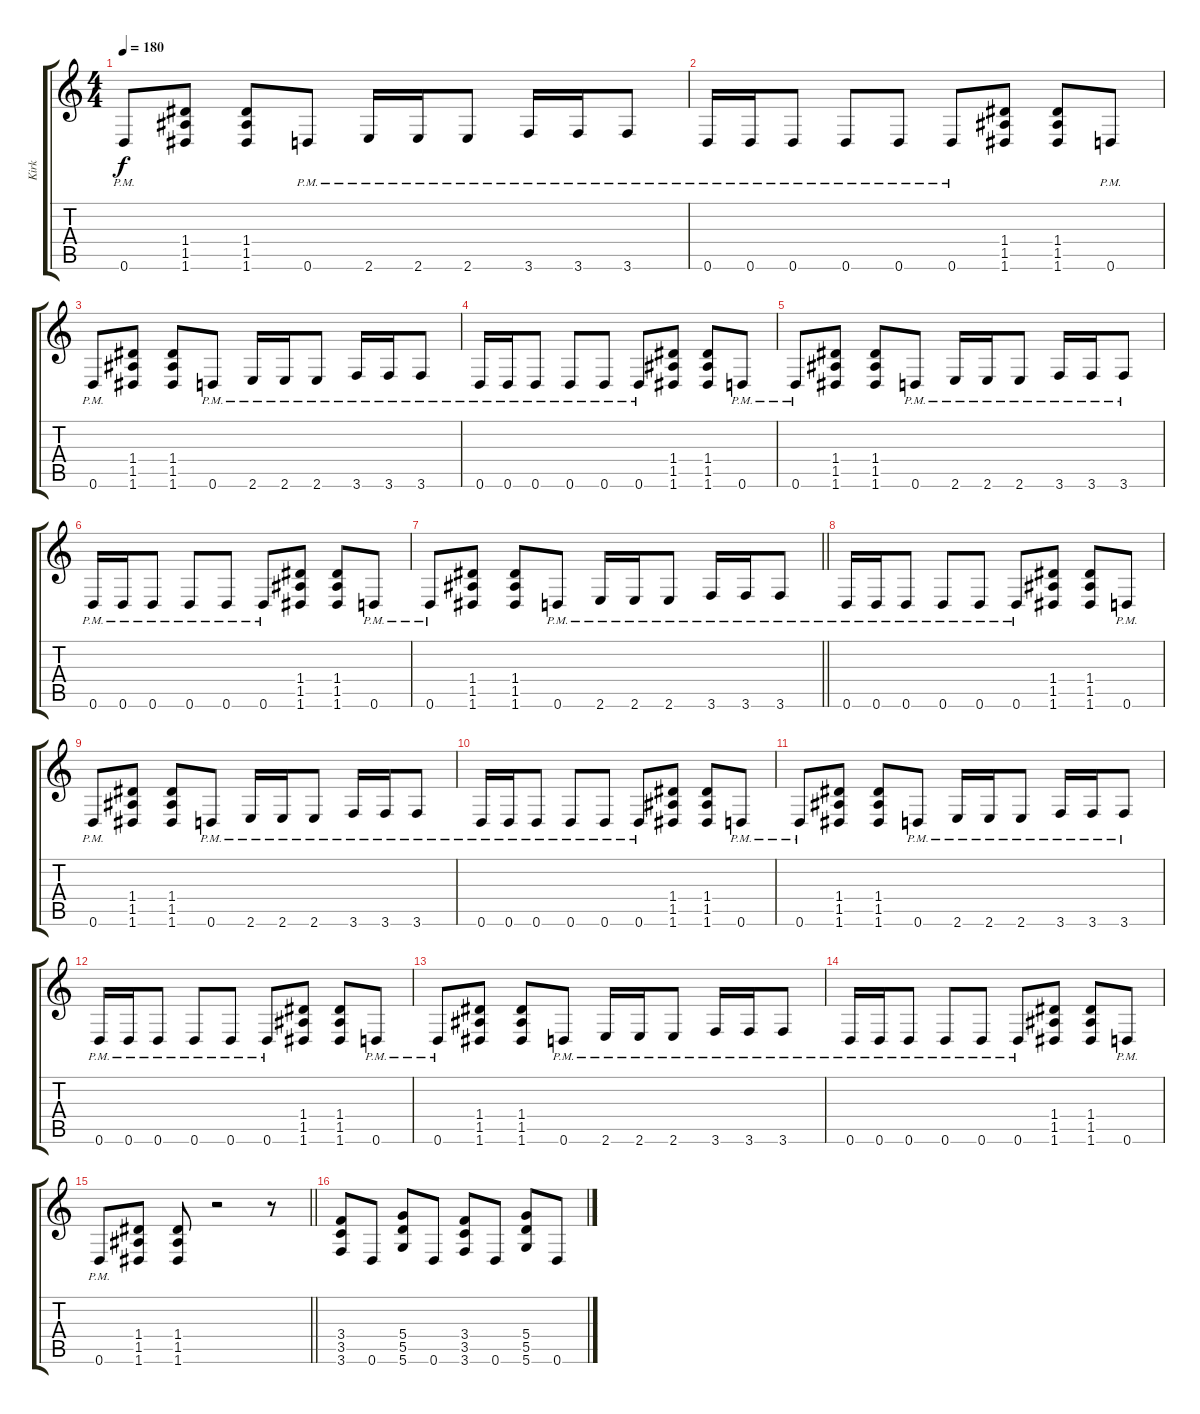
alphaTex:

\track ("Kirk" "Kirk") {instrument distortionguitar}
\staff {score tabs}
\tuning (E4 B3 G3 D3 A2 D2) {hide}
\ts (4 4)
\tempo 180
\clef g2
\ks c
0.6{pm}.8{dy f} (1.4 1.5 1.6).8 (1.4 1.5 1.6).8 0.6{pm}.8 2.6{pm}.16 2.6{pm}.16 2.6{pm}.8 3.6{pm}.16 3.6{pm}.16 3.6{pm}.8 |
0.6{pm}.16 0.6{pm}.16 0.6{pm}.8 0.6{pm}.8 0.6{pm}.8 0.6{pm}.8 (1.4 1.5 1.6).8 (1.4 1.5 1.6).8 0.6{pm}.8 |
0.6{pm}.8 (1.4 1.5 1.6).8 (1.4 1.5 1.6).8 0.6{pm}.8 2.6{pm}.16 2.6{pm}.16 2.6{pm}.8 3.6{pm}.16 3.6{pm}.16 3.6{pm}.8 |
0.6{pm}.16 0.6{pm}.16 0.6{pm}.8 0.6{pm}.8 0.6{pm}.8 0.6{pm}.8 (1.4 1.5 1.6).8 (1.4 1.5 1.6).8 0.6{pm}.8 |
0.6{pm}.8 (1.4 1.5 1.6).8 (1.4 1.5 1.6).8 0.6{pm}.8 2.6{pm}.16 2.6{pm}.16 2.6{pm}.8 3.6{pm}.16 3.6{pm}.16 3.6{pm}.8 |
0.6{pm}.16 0.6{pm}.16 0.6{pm}.8 0.6{pm}.8 0.6{pm}.8 0.6{pm}.8 (1.4 1.5 1.6).8 (1.4 1.5 1.6).8 0.6{pm}.8 |
\barLineRight lightlight
0.6{pm}.8 (1.4 1.5 1.6).8 (1.4 1.5 1.6).8 0.6{pm}.8 2.6{pm}.16 2.6{pm}.16 2.6{pm}.8 3.6{pm}.16 3.6{pm}.16 3.6{pm}.8 |
\section ("" "")
0.6{pm}.16 0.6{pm}.16 0.6{pm}.8 0.6{pm}.8 0.6{pm}.8 0.6{pm}.8 (1.4 1.5 1.6).8 (1.4 1.5 1.6).8 0.6{pm}.8 |
0.6{pm}.8 (1.4 1.5 1.6).8 (1.4 1.5 1.6).8 0.6{pm}.8 2.6{pm}.16 2.6{pm}.16 2.6{pm}.8 3.6{pm}.16 3.6{pm}.16 3.6{pm}.8 |
0.6{pm}.16 0.6{pm}.16 0.6{pm}.8 0.6{pm}.8 0.6{pm}.8 0.6{pm}.8 (1.4 1.5 1.6).8 (1.4 1.5 1.6).8 0.6{pm}.8 |
0.6{pm}.8 (1.4 1.5 1.6).8 (1.4 1.5 1.6).8 0.6{pm}.8 2.6{pm}.16 2.6{pm}.16 2.6{pm}.8 3.6{pm}.16 3.6{pm}.16 3.6{pm}.8 |
0.6{pm}.16 0.6{pm}.16 0.6{pm}.8 0.6{pm}.8 0.6{pm}.8 0.6{pm}.8 (1.4 1.5 1.6).8 (1.4 1.5 1.6).8 0.6{pm}.8 |
0.6{pm}.8 (1.4 1.5 1.6).8 (1.4 1.5 1.6).8 0.6{pm}.8 2.6{pm}.16 2.6{pm}.16 2.6{pm}.8 3.6{pm}.16 3.6{pm}.16 3.6{pm}.8 |
0.6{pm}.16 0.6{pm}.16 0.6{pm}.8 0.6{pm}.8 0.6{pm}.8 0.6{pm}.8 (1.4 1.5 1.6).8 (1.4 1.5 1.6).8 0.6{pm}.8 |
\barLineRight lightlight
0.6{pm}.8 (1.4 1.5 1.6).8 (1.4 1.5 1.6).8 r.2 r.8 |
\section ("" "")
(3.4 3.5 3.6).8 0.6.8 (5.4 5.5 5.6).8 0.6.8 (3.4 3.5 3.6).8 0.6.8 (5.4 5.5 5.6).8 0.6.8
